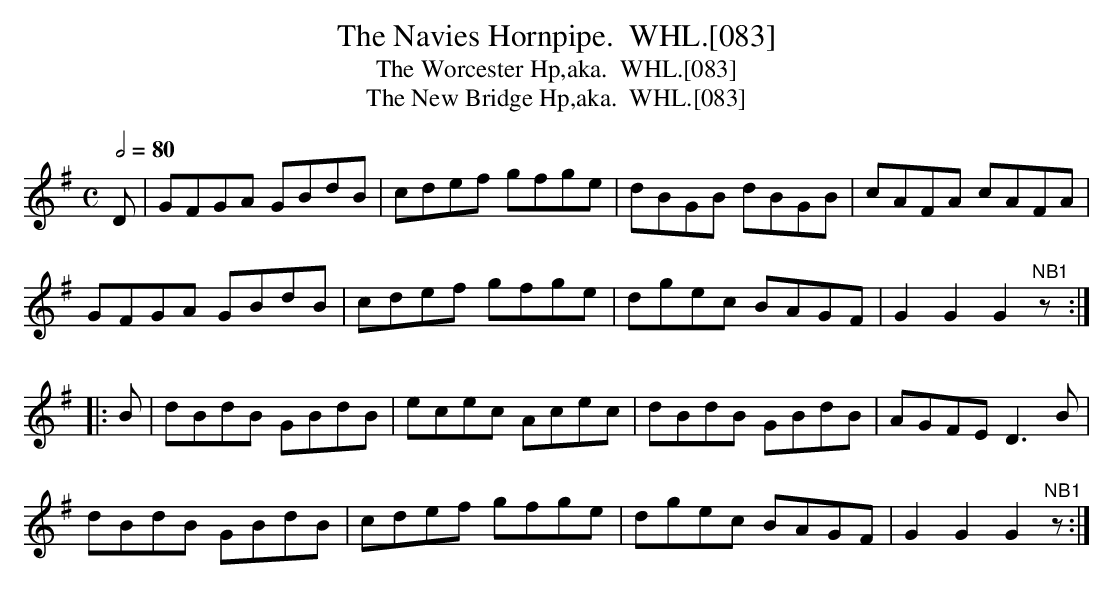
X:1
T:Navies Hornpipe.  WHL.[083], The
T:Worcester Hp,aka.  WHL.[083], The
T:New Bridge Hp,aka.  WHL.[083], The
M:C
L:1/8
Q:1/2=80
K:G
D|GFGA GBdB|cdef gfge|dBGB dBGB|cAFA cAFA|
GFGA GBdB|cdef gfge|dgec BAGF|G2G2G2 "^NB1"z :|
|:B|dBdB GBdB|ecec Acec|dBdB GBdB|AGFE D3B|
dBdB GBdB|cdef gfge|dgec BAGF|G2G2G2 "^NB1"z :|
